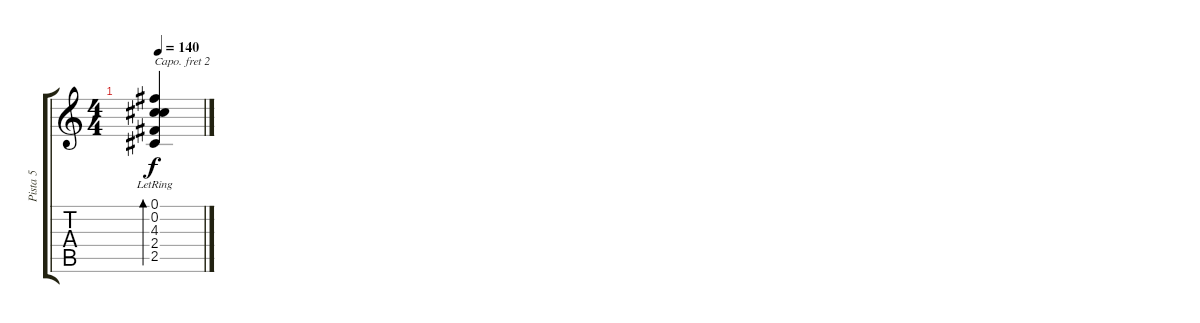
\track ("Pista 5" "Pista 5") {instrument acousticguitarsteel}
\staff {score tabs}
\capo 2
\tuning (E4 B3 G3 D3 A2 E2) {hide}
\ts (4 4)
\tempo 140
\clef g2
\ks c
(0.1{lr} 0.2 4.3 2.4 2.5).4{bd 240 dy f}
